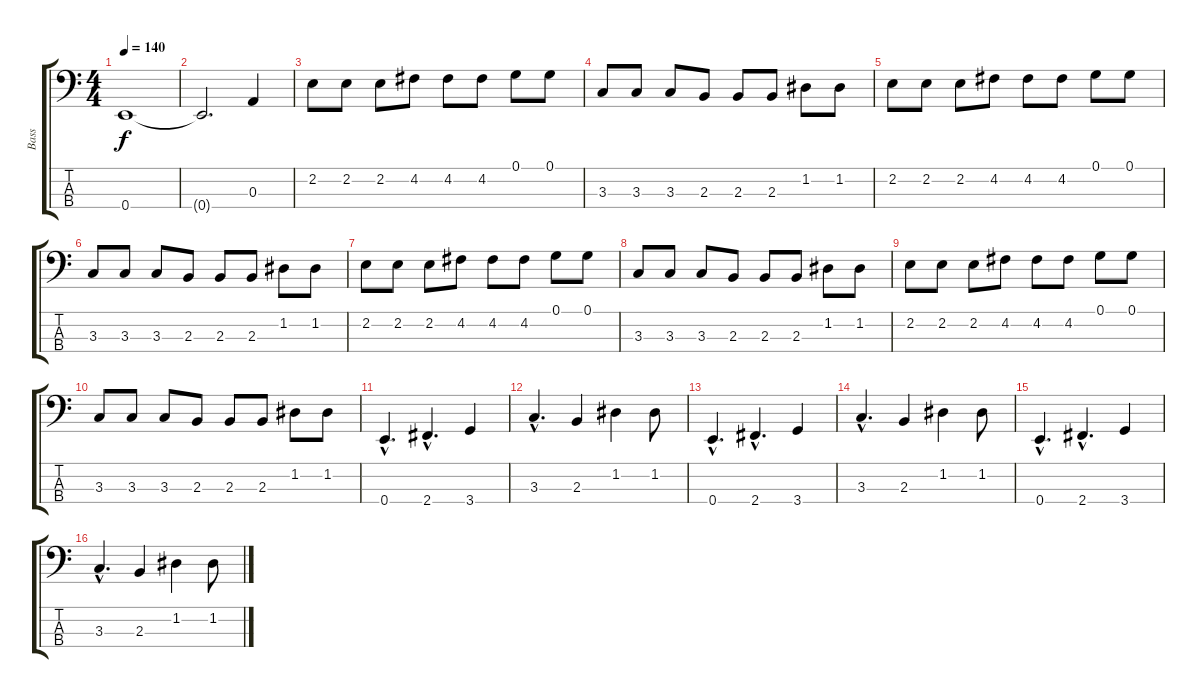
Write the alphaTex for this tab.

\track ("Bass" "Bass") {instrument electricbasspick}
\staff {score tabs}
\tuning (G2 D2 A1 E1) {hide}
\ts (4 4)
\tempo 140
\clef f4
\ks c
0.4.1{dy f} |
0.4{t}.2{d} 0.3.4 |
2.2.8 2.2.8 2.2.8 4.2.8 4.2.8 4.2.8 0.1.8 0.1.8 |
3.3.8 3.3.8 3.3.8 2.3.8 2.3.8 2.3.8 1.2.8 1.2.8 |
2.2.8 2.2.8 2.2.8 4.2.8 4.2.8 4.2.8 0.1.8 0.1.8 |
3.3.8 3.3.8 3.3.8 2.3.8 2.3.8 2.3.8 1.2.8 1.2.8 |
2.2.8 2.2.8 2.2.8 4.2.8 4.2.8 4.2.8 0.1.8 0.1.8 |
3.3.8 3.3.8 3.3.8 2.3.8 2.3.8 2.3.8 1.2.8 1.2.8 |
2.2.8 2.2.8 2.2.8 4.2.8 4.2.8 4.2.8 0.1.8 0.1.8 |
3.3.8 3.3.8 3.3.8 2.3.8 2.3.8 2.3.8 1.2.8 1.2.8 |
0.4{hac}.4{d} 2.4{hac}.4{d} 3.4.4 |
3.3{hac}.4{d} 2.3.4 1.2.4 1.2.8 |
0.4{hac}.4{d} 2.4{hac}.4{d} 3.4.4 |
3.3{hac}.4{d} 2.3.4 1.2.4 1.2.8 |
0.4{hac}.4{d} 2.4{hac}.4{d} 3.4.4 |
3.3{hac}.4{d} 2.3.4 1.2.4 1.2.8
